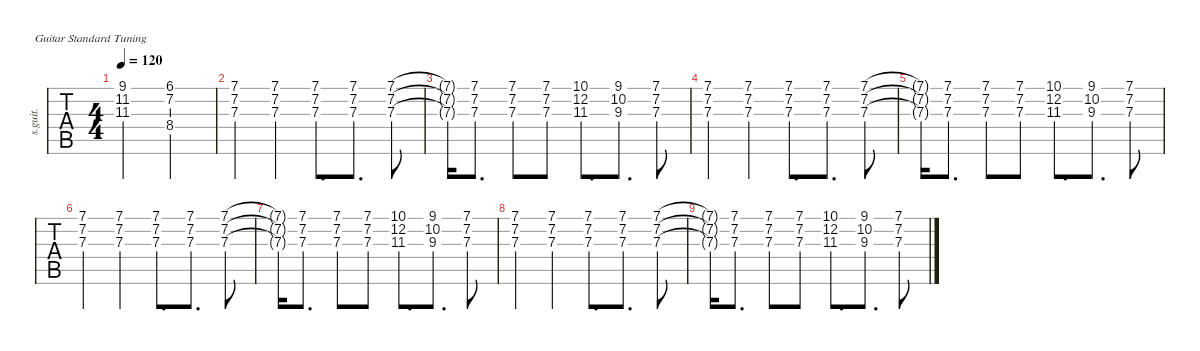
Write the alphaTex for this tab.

\defaultSystemsLayout 4
\hideDynamics
\bracketExtendMode nobrackets
\otherSystemsTrackNameOrientation horizontal
\track ("Steel Guitar" "s.guit.") {instrument acousticguitarsteel}
\staff {tabs}
\tuning (E4 B3 G3 D3 A2 E2)
\ts (4 4)
\tempo 120
\clef g2
\ks c
(11.3 9.1 11.2).2{dy mf} (6.1 7.2 8.4).2 |
(7.2 7.1 7.3).4 (7.2 7.1 7.3).4 (7.2 7.1 7.3).8{d} (7.2 7.1 7.3).8{d} (7.2 7.1 7.3).8 |
(7.2{t} 7.3{t} 7.1{t}).16 (7.2 7.1 7.3).8{d} (7.2 7.1 7.3).8 (7.1 7.3 7.2).8 (11.3 10.1 12.2).8{d} (9.3 10.2 9.1).8{d} (7.1 7.3 7.2).8 |
(7.2 7.1 7.3).4 (7.2 7.1 7.3).4 (7.2 7.1 7.3).8{d} (7.2 7.1 7.3).8{d} (7.2 7.1 7.3).8 |
(7.2{t} 7.3{t} 7.1{t}).16 (7.2 7.1 7.3).8{d} (7.2 7.1 7.3).8 (7.1 7.3 7.2).8 (11.3 10.1 12.2).8{d} (9.3 10.2 9.1).8{d} (7.1 7.3 7.2).8 |
(7.2 7.1 7.3).4 (7.2 7.1 7.3).4 (7.2 7.1 7.3).8{d} (7.2 7.1 7.3).8{d} (7.2 7.1 7.3).8 |
(7.2{t} 7.3{t} 7.1{t}).16 (7.2 7.1 7.3).8{d} (7.2 7.1 7.3).8 (7.1 7.3 7.2).8 (11.3 10.1 12.2).8{d} (9.3 10.2 9.1).8{d} (7.1 7.3 7.2).8 |
(7.2 7.1 7.3).4 (7.2 7.1 7.3).4 (7.2 7.1 7.3).8{d} (7.2 7.1 7.3).8{d} (7.2 7.1 7.3).8 |
(7.2{t} 7.3{t} 7.1{t}).16 (7.2 7.1 7.3).8{d} (7.2 7.1 7.3).8 (7.1 7.3 7.2).8 (11.3 10.1 12.2).8{d} (9.3 10.2 9.1).8{d} (7.1 7.3 7.2).8
